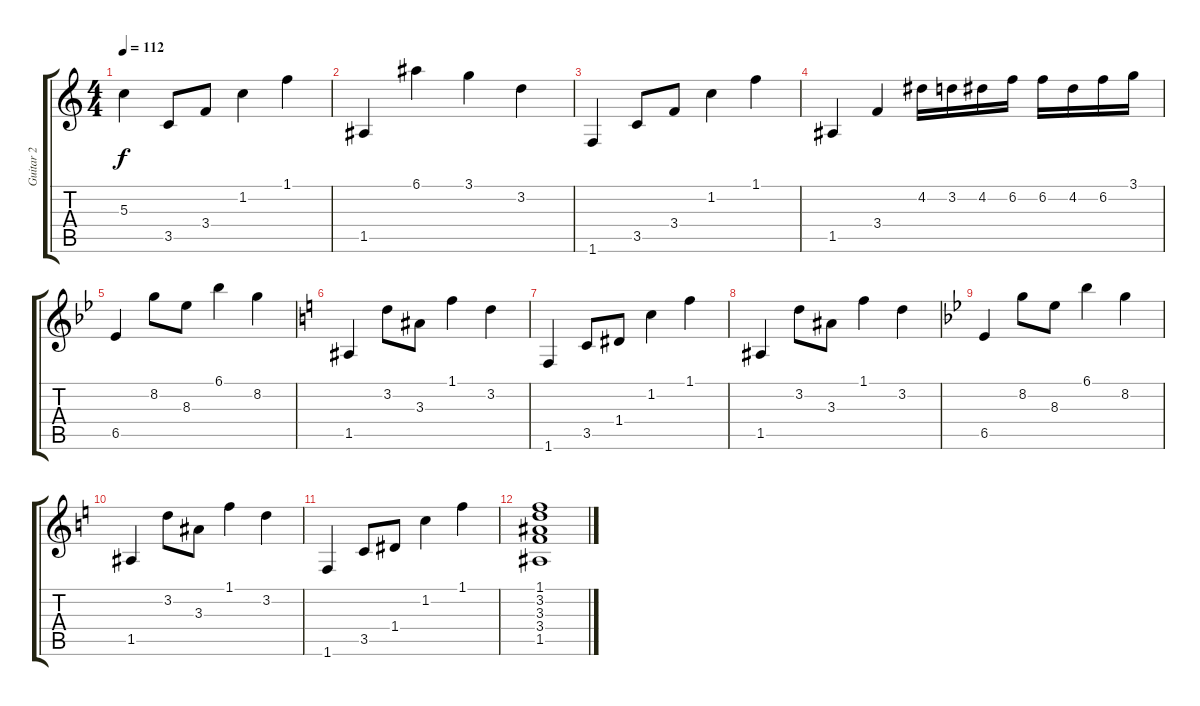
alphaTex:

\track ("Guitar 2" "Guitar 2") {instrument electricguitarmuted}
\staff {score tabs}
\tuning (E4 B3 G3 D3 A2 E2) {hide}
\ts (4 4)
\tempo 112
\clef g2
\ks c
5.3.4{dy f} 3.5.8 3.4.8 1.2.4 1.1.4 |
1.5.4 6.1.4 3.1.4 3.2.4 |
1.6.4 3.5.8 3.4.8 1.2.4 1.1.4 |
1.5.4 3.4.4 4.2.16 3.2.16 4.2.16 6.2.16 6.2.16 4.2.16 6.2.16 3.1.16 |
\ks bb
6.5.4 8.2.8 8.3.8 6.1.4 8.2.4 |
\ks c
1.5.4 3.2.8 3.3.8 1.1.4 3.2.4 |
1.6.4 3.5.8 1.4.8 1.2.4 1.1.4 |
1.5.4 3.2.8 3.3.8 1.1.4 3.2.4 |
\ks bb
6.5.4 8.2.8 8.3.8 6.1.4 8.2.4 |
\ks c
1.5.4 3.2.8 3.3.8 1.1.4 3.2.4 |
1.6.4 3.5.8 1.4.8 1.2.4 1.1.4 |
(1.1 3.2 3.3 3.4 1.5).1
